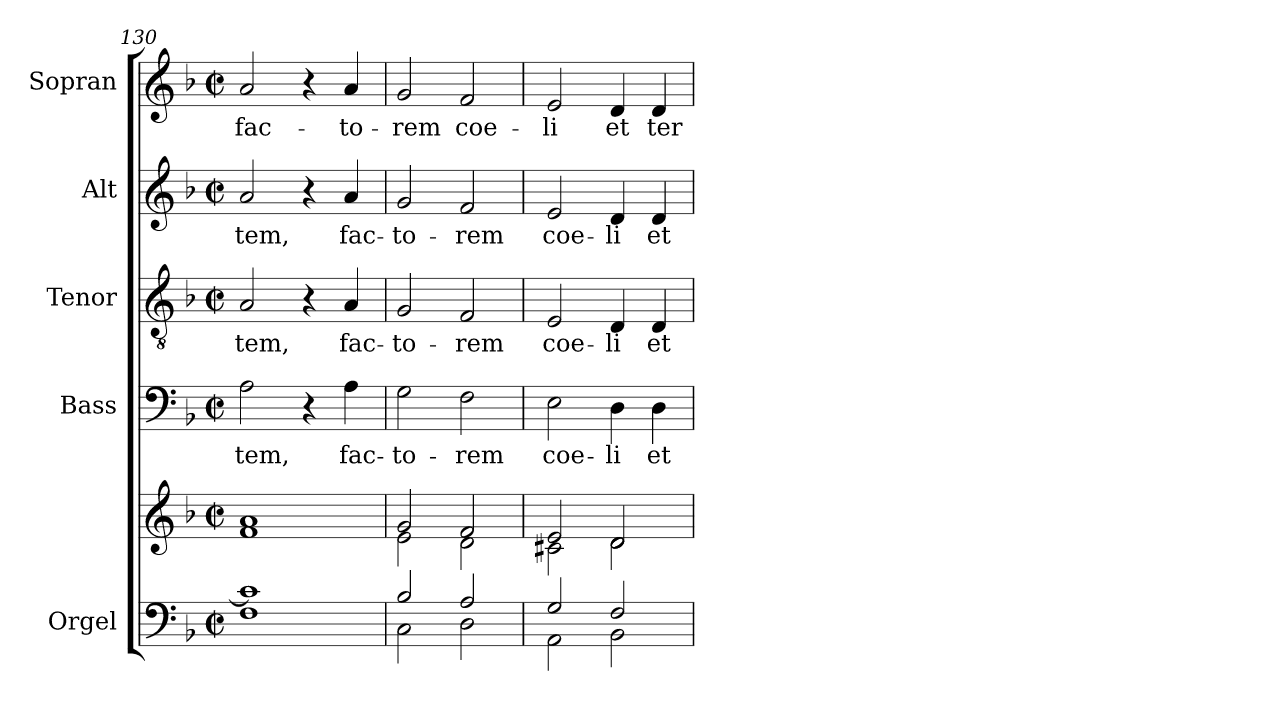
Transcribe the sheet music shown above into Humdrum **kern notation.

**kern	**kern	**kern	**text	**kern	**text	**kern	**text	**kern	**text
*part5	*part5	*part4	*part4	*part3	*part3	*part2	*part2	*part1	*part1
*staff6	*staff5	*staff4	*staff4	*staff3	*staff3	*staff2	*staff2	*staff1	*staff1
*I"Orgel	*	*I"Bass	*	*I"Tenor	*	*I"Alt	*	*I"Sopran	*
*I'Org.	*	*I'B.	*	*I'T.	*	*I'A.	*	*I'S.	*
*clefF4	*clefG2	*clefF4	*	*clefGv2	*	*clefG2	*	*clefG2	*
*k[b-]	*k[b-]	*k[b-]	*	*k[b-]	*	*k[b-]	*	*k[b-]	*
*F:	*F:	*F:	*	*F:	*	*F:	*	*F:	*
*M2/2	*M2/2	*M2/2	*	*M2/2	*	*M2/2	*	*M2/2	*
*met(c|)	*met(c|)	*met(c|)	*	*met(c|)	*	*met(c|)	*	*met(c|)	*
=130	=130	=130	=130	=130	=130	=130	=130	=130	=130
*^	*^	*	*	*	*	*	*	*	*
!	!	!	!	!	!LO:LY:b	!	!LO:LY:b	!	!LO:LY:b	!	!LO:LY:b
1c]	1F	1a	1f	2A\	-tem,	2A/	-tem,	2a/	-tem,	2a/	fac-
.	.	.	.	4r	.	4r	.	4r	.	4r	.
!	!	!	!	!	!LO:LY:b	!	!LO:LY:b	!	!LO:LY:b	!	!LO:LY:b
.	.	.	.	4A\	fac-	4A/	fac-	4a/	fac-	4a/	-to-
=131	=131	=131	=131	=131	=131	=131	=131	=131	=131	=131	=131
!	!	!	!	!	!LO:LY:b	!	!LO:LY:b	!	!LO:LY:b	!	!LO:LY:b
2B-/	2C\	2g/	2e\	2G\	-to-	2G/	-to-	2g/	-to-	2g/	-rem
!	!	!	!	!	!LO:LY:b	!	!LO:LY:b	!	!LO:LY:b	!	!LO:LY:b
2A/	2D\	2f/	2d\	2F\	-rem	2F/	-rem	2f/	-rem	2f/	coe-
=132	=132	=132	=132	=132	=132	=132	=132	=132	=132	=132	=132
!	!	!	!	!	!LO:LY:b	!	!LO:LY:b	!	!LO:LY:b	!	!LO:LY:b
2G/	2AA\	2e/	2c#X\	2E\	coe-	2E/	coe-	2e/	coe-	2e/	-li
!	!	!	!	!	!LO:LY:b	!	!LO:LY:b	!	!LO:LY:b	!	!LO:LY:b
2F/	2BB-\	2d/	2d\	4D\	-li	4D/	-li	4d/	-li	4d/	et
!	!	!	!	!	!LO:LY:b	!	!LO:LY:b	!	!LO:LY:b	!	!LO:LY:b
.	.	.	.	4D\	et	4D/	et	4d/	et	4d/	ter-
*v	*v	*	*	*	*	*	*	*	*	*	*
*	*v	*v	*	*	*	*	*	*	*	*
=	=	=	=	=	=	=	=	=	=
*-	*-	*-	*-	*-	*-	*-	*-	*-	*-
